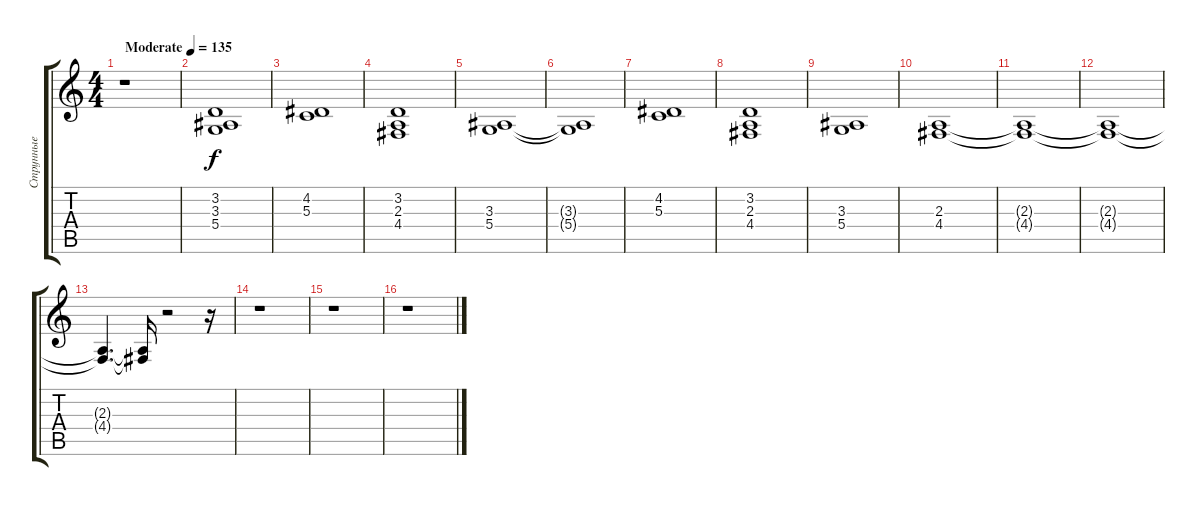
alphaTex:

\track ("Струнные" "Струнные") {instrument synthstrings1}
\staff {score tabs}
\tuning (E4 B3 G3 D3 A2 E2) {hide}
\ts (4 4)
\tempo (135 "Moderate")
\clef g2
\ks c
r.1{dy f instrument synthstrings1} |
(3.2 3.3 5.4).1 |
(4.2 5.3).1 |
(3.2 2.3 4.4).1 |
(3.3 5.4).1 |
(3.3{t} 5.4{t}).1 |
(4.2 5.3).1 |
(3.2 2.3 4.4).1 |
(3.3 5.4).1 |
(2.3 4.4).1 |
(2.3{t} 4.4{t}).1 |
(2.3{t} 4.4{t}).1 |
(2.3{t} 4.4{t}).4{d} (2.3{t} 4.4{t}).16 r.2 r.16 |
r.1 |
r.1 |
r.1
